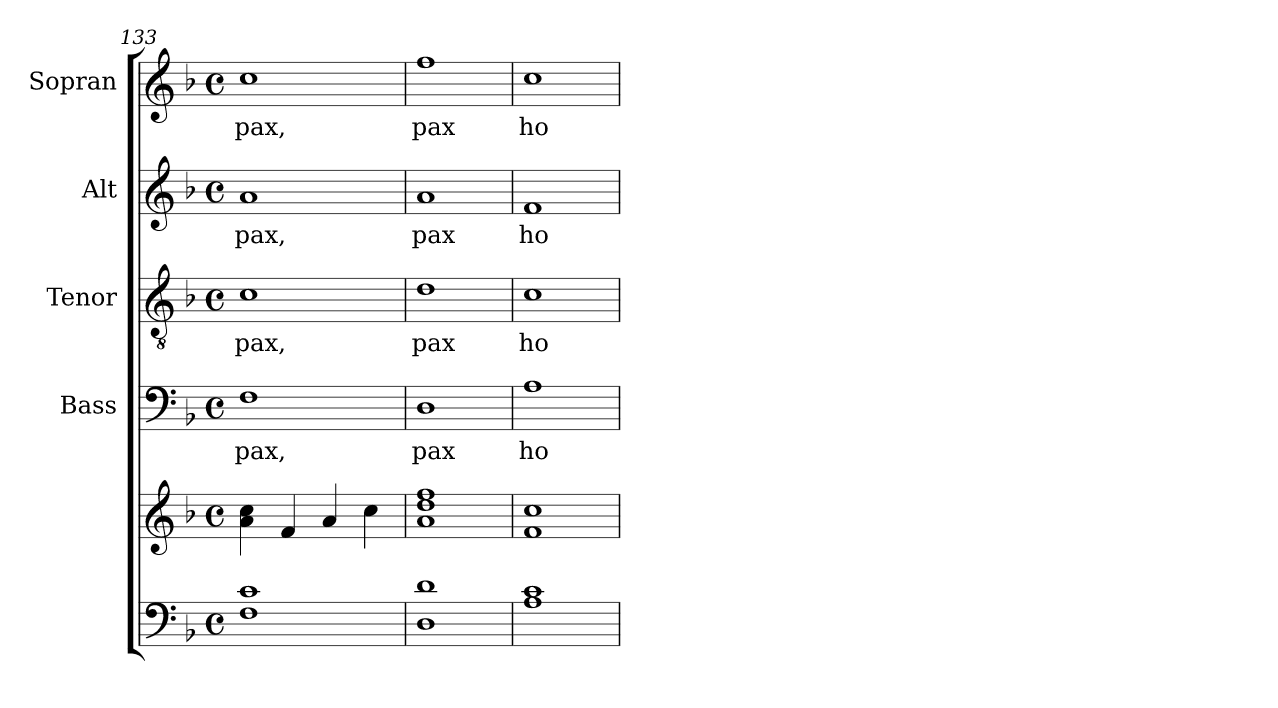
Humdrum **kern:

**kern	**kern	**kern	**text	**kern	**text	**kern	**text	**kern	**text
*part5	*part5	*part4	*part4	*part3	*part3	*part2	*part2	*part1	*part1
*staff6	*staff5	*staff4	*staff4	*staff3	*staff3	*staff2	*staff2	*staff1	*staff1
*	*	*I"Bass	*	*I"Tenor	*	*I"Alt	*	*I"Sopran	*
*	*	*I'B.	*	*I'T.	*	*I'A.	*	*I'S.	*
*clefF4	*clefG2	*clefF4	*	*clefGv2	*	*clefG2	*	*clefG2	*
*k[b-]	*k[b-]	*k[b-]	*	*k[b-]	*	*k[b-]	*	*k[b-]	*
*F:	*F:	*F:	*	*F:	*	*F:	*	*F:	*
*M4/4	*M4/4	*M4/4	*	*M4/4	*	*M4/4	*	*M4/4	*
*met(c)	*met(c)	*met(c)	*	*met(c)	*	*met(c)	*	*met(c)	*
=133	=133	=133	=133	=133	=133	=133	=133	=133	=133
!	!	!	!LO:LY:b	!	!LO:LY:b	!	!LO:LY:b	!	!LO:LY:b
1F 1c	4a\ 4cc\	1F	pax,	1c	pax,	1a	pax,	1cc	pax,
.	4f/	.	.	.	.	.	.	.	.
.	4a/	.	.	.	.	.	.	.	.
.	4cc\	.	.	.	.	.	.	.	.
!!LO:LB:g=z
=134	=134	=134	=134	=134	=134	=134	=134	=134	=134
!	!	!	!LO:LY:b	!	!LO:LY:b	!	!LO:LY:b	!	!LO:LY:b
1D 1d	1a 1dd 1ff	1D	pax	1d	pax	1a	pax	1ff	pax
=135	=135	=135	=135	=135	=135	=135	=135	=135	=135
!	!	!	!LO:LY:b	!	!LO:LY:b	!	!LO:LY:b	!	!LO:LY:b
1A 1c	1f 1cc	1A	ho-	1c	ho-	1f	ho-	1cc	ho-
=	=	=	=	=	=	=	=	=	=
*-	*-	*-	*-	*-	*-	*-	*-	*-	*-
